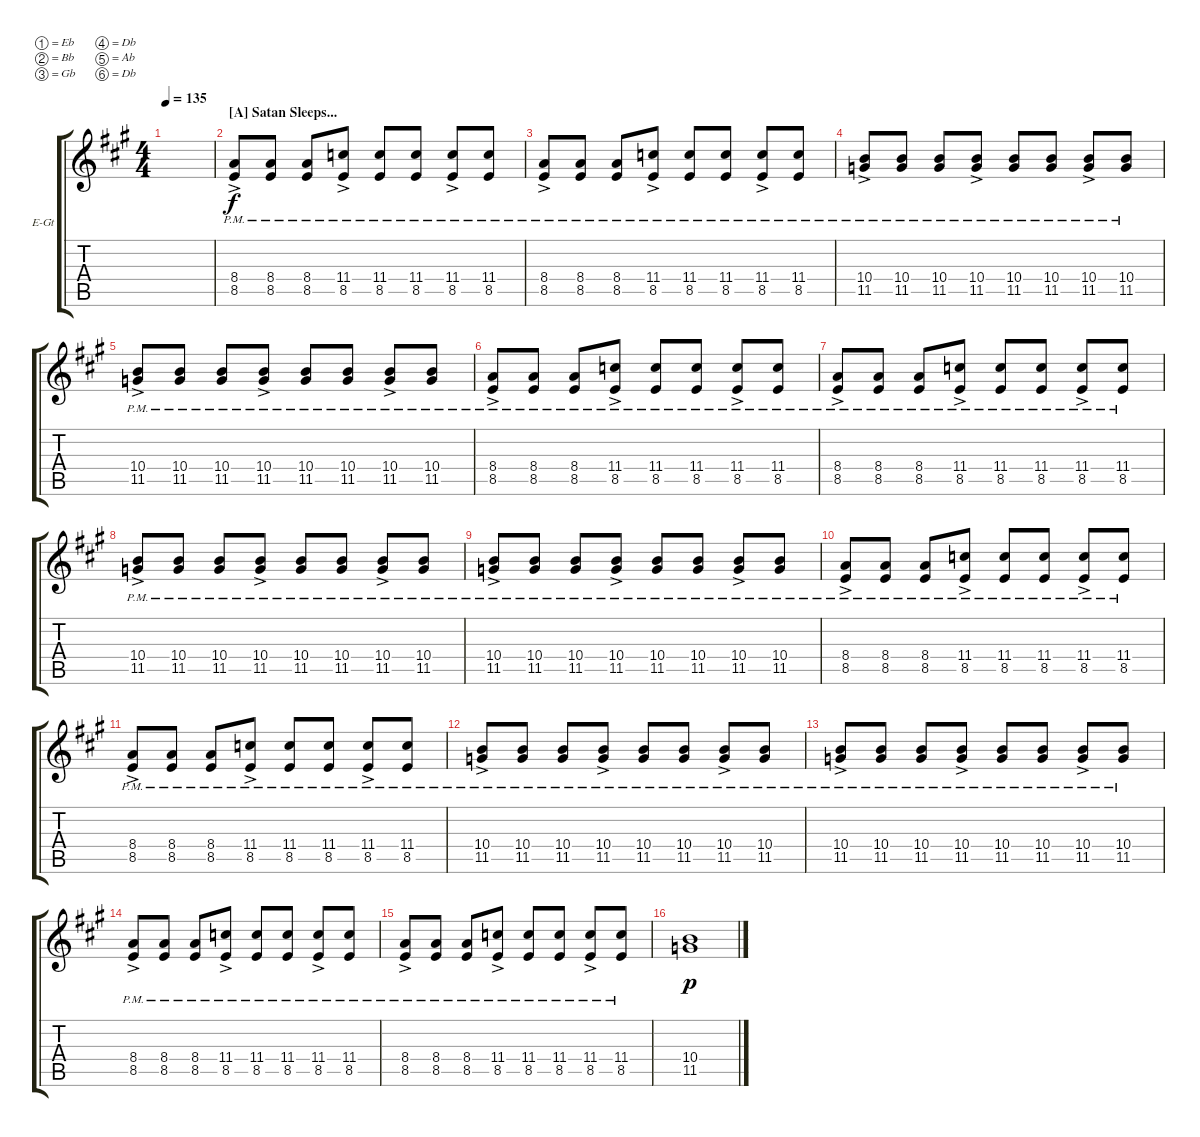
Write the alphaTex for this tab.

\defaultSystemsLayout 4
\bracketExtendMode groupsimilarinstruments
\firstSystemTrackNameOrientation horizontal
\otherSystemsTrackNameOrientation horizontal
\track ("Guitar 1" "E-Gt") {instrument overdrivenguitar}
\staff {score tabs}
\tuning (Eb4 Bb3 Gb3 Db3 Ab2 Db2)
\ts (4 4)
\tempo 135
\clef g2
\ks f#minor
|
\section ("A" "Satan Sleeps...")
(8.4{ac pm} 8.5{ac pm}).8 (8.4{pm} 8.5{pm}).8 (8.4{pm} 8.5{pm}).8 (11.4{ac pm} 8.5{ac pm}).8 (11.4{pm} 8.5{pm}).8 (11.4{pm} 8.5{pm}).8 (11.4{ac pm} 8.5{ac pm}).8 (11.4{pm} 8.5{pm}).8 |
(8.4{ac pm} 8.5{ac pm}).8 (8.4{pm} 8.5{pm}).8 (8.4{pm} 8.5{pm}).8 (11.4{ac pm} 8.5{ac pm}).8 (11.4{pm} 8.5{pm}).8 (11.4{pm} 8.5{pm}).8 (11.4{ac pm} 8.5{ac pm}).8 (11.4{pm} 8.5{pm}).8 |
(10.4{ac pm} 11.5{ac pm}).8 (10.4{pm} 11.5{pm}).8 (10.4{pm} 11.5{pm}).8 (10.4{ac pm} 11.5{ac pm}).8 (10.4{pm} 11.5{pm}).8 (10.4{pm} 11.5{pm}).8 (10.4{ac pm} 11.5{ac pm}).8 (10.4{pm} 11.5{pm}).8 |
(10.4{ac pm} 11.5{ac pm}).8 (10.4{pm} 11.5{pm}).8 (10.4{pm} 11.5{pm}).8 (10.4{ac pm} 11.5{ac pm}).8 (10.4{pm} 11.5{pm}).8 (10.4{pm} 11.5{pm}).8 (10.4{ac pm} 11.5{ac pm}).8 (10.4{pm} 11.5{pm}).8 |
(8.4{ac pm} 8.5{ac pm}).8 (8.4{pm} 8.5{pm}).8 (8.4{pm} 8.5{pm}).8 (11.4{ac pm} 8.5{ac pm}).8 (11.4{pm} 8.5{pm}).8 (11.4{pm} 8.5{pm}).8 (11.4{ac pm} 8.5{ac pm}).8 (11.4{pm} 8.5{pm}).8 |
(8.4{ac pm} 8.5{ac pm}).8 (8.4{pm} 8.5{pm}).8 (8.4{pm} 8.5{pm}).8 (11.4{ac pm} 8.5{ac pm}).8 (11.4{pm} 8.5{pm}).8 (11.4{pm} 8.5{pm}).8 (11.4{ac pm} 8.5{ac pm}).8 (11.4{pm} 8.5{pm}).8 |
(10.4{ac pm} 11.5{ac pm}).8 (10.4{pm} 11.5{pm}).8 (10.4{pm} 11.5{pm}).8 (10.4{ac pm} 11.5{ac pm}).8 (10.4{pm} 11.5{pm}).8 (10.4{pm} 11.5{pm}).8 (10.4{ac pm} 11.5{ac pm}).8 (10.4{pm} 11.5{pm}).8 |
(10.4{ac pm} 11.5{ac pm}).8 (10.4{pm} 11.5{pm}).8 (10.4{pm} 11.5{pm}).8 (10.4{ac pm} 11.5{ac pm}).8 (10.4{pm} 11.5{pm}).8 (10.4{pm} 11.5{pm}).8 (10.4{ac pm} 11.5{ac pm}).8 (10.4{pm} 11.5{pm}).8 |
(8.4{ac pm} 8.5{ac pm}).8 (8.4{pm} 8.5{pm}).8 (8.4{pm} 8.5{pm}).8 (11.4{ac pm} 8.5{ac pm}).8 (11.4{pm} 8.5{pm}).8 (11.4{pm} 8.5{pm}).8 (11.4{ac pm} 8.5{ac pm}).8 (11.4{pm} 8.5{pm}).8 |
(8.4{ac pm} 8.5{ac pm}).8 (8.4{pm} 8.5{pm}).8 (8.4{pm} 8.5{pm}).8 (11.4{ac pm} 8.5{ac pm}).8 (11.4{pm} 8.5{pm}).8 (11.4{pm} 8.5{pm}).8 (11.4{ac pm} 8.5{ac pm}).8 (11.4{pm} 8.5{pm}).8 |
(10.4{ac pm} 11.5{ac pm}).8 (10.4{pm} 11.5{pm}).8 (10.4{pm} 11.5{pm}).8 (10.4{ac pm} 11.5{ac pm}).8 (10.4{pm} 11.5{pm}).8 (10.4{pm} 11.5{pm}).8 (10.4{ac pm} 11.5{ac pm}).8 (10.4{pm} 11.5{pm}).8 |
(10.4{ac pm} 11.5{ac pm}).8 (10.4{pm} 11.5{pm}).8 (10.4{pm} 11.5{pm}).8 (10.4{ac pm} 11.5{ac pm}).8 (10.4{pm} 11.5{pm}).8 (10.4{pm} 11.5{pm}).8 (10.4{ac pm} 11.5{ac pm}).8 (10.4{pm} 11.5{pm}).8 |
(8.4{ac pm} 8.5{ac pm}).8 (8.4{pm} 8.5{pm}).8 (8.4{pm} 8.5{pm}).8 (11.4{ac pm} 8.5{ac pm}).8 (11.4{pm} 8.5{pm}).8 (11.4{pm} 8.5{pm}).8 (11.4{ac pm} 8.5{ac pm}).8 (11.4{pm} 8.5{pm}).8 |
(8.4{ac pm} 8.5{ac pm}).8 (8.4{pm} 8.5{pm}).8 (8.4{pm} 8.5{pm}).8 (11.4{ac pm} 8.5{ac pm}).8 (11.4{pm} 8.5{pm}).8 (11.4{pm} 8.5{pm}).8 (11.4{ac pm} 8.5{ac pm}).8 (11.4{pm} 8.5{pm}).8 |
(10.4 11.5).1{dy p}
